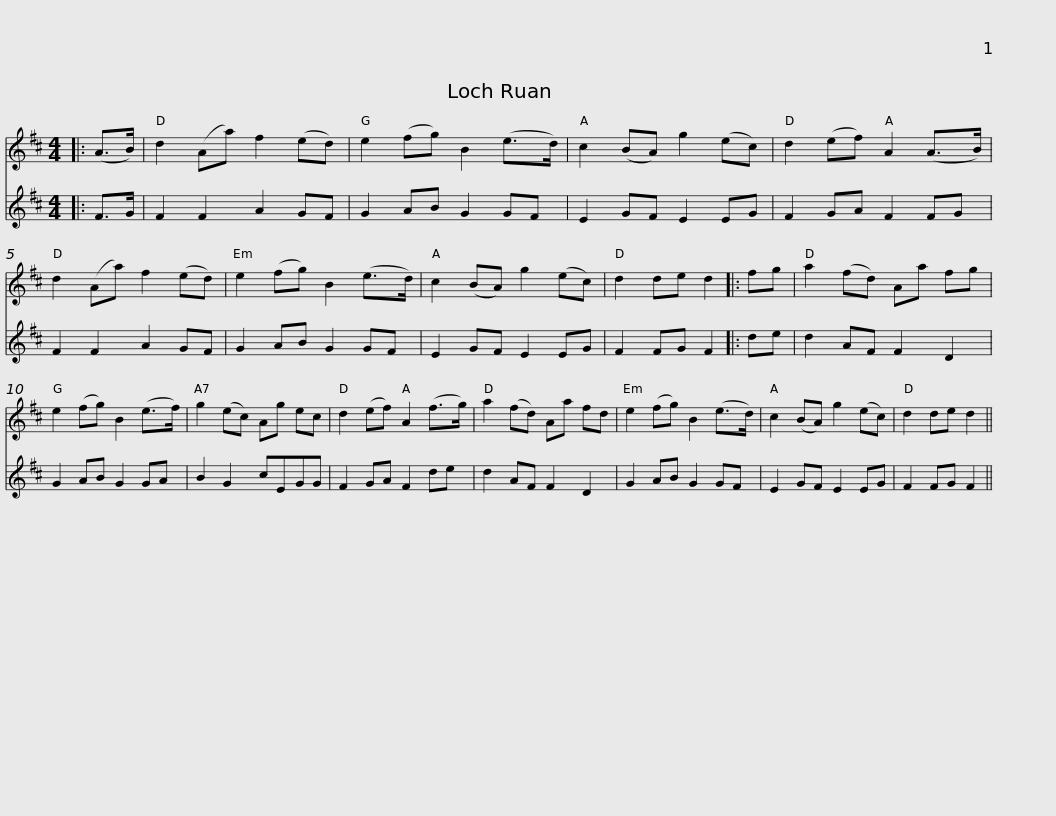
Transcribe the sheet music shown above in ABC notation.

X:1
%%score 1 2
L:1/8
M:4/4
I:linebreak $
K:D
V:1 treble
V:2 treble
V:1
|: (A>B) | d2 (Aa) f2 (ed) | e2 (fg) B2 (e>d) | c2 (BA) g2 (ec) | d2 (ef) A2 (A>B) | %5
 d2 (Aa) f2 (ed) | e2 (fg) B2 (e>d) |$ c2 (BA) g2 (ec) | d2 de d2 |: fg | %10
 a2 (fd) Aa fg | e2 (fg) B2 (e>f) | g2 (ec) Ag ec | d2 (ef) A2 (f>g) |$ a2 (fd) Aa fd | %15
 e2 (fg) B2 (e>d) | c2 (BA) g2 (ec) | d2 de d2 || %18
V:2
|: F>G | F2 F2 A2 GF | G2 AB G2 GF | E2 GF E2 EG | F2 GA F2 FG | %5
 F2 F2 A2 GF | G2 AB G2 GF |$ E2 GF E2 EG | F2 FG F2 |: de | %10
 d2 AF F2 D2 | G2 AB G2 GA | B2 G2 cEGG | F2 GA F2 de |$ d2 AF F2 D2 | %15
 G2 AB G2 GF | E2 GF E2 EG | F2 FG F2 || %18
